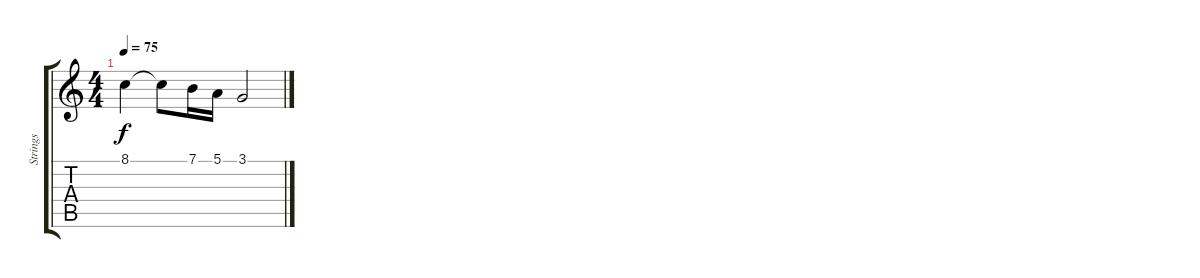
\track ("Strings" "Strings") {instrument tremolostrings}
\staff {score tabs}
\tuning (E4 B3 G3 D3 A2 E2) {hide}
\ts (4 4)
\tempo 75
\clef g2
\ks c
8.1.4{dy f} 8.1{t}.8 7.1.16 5.1.16 3.1.2
